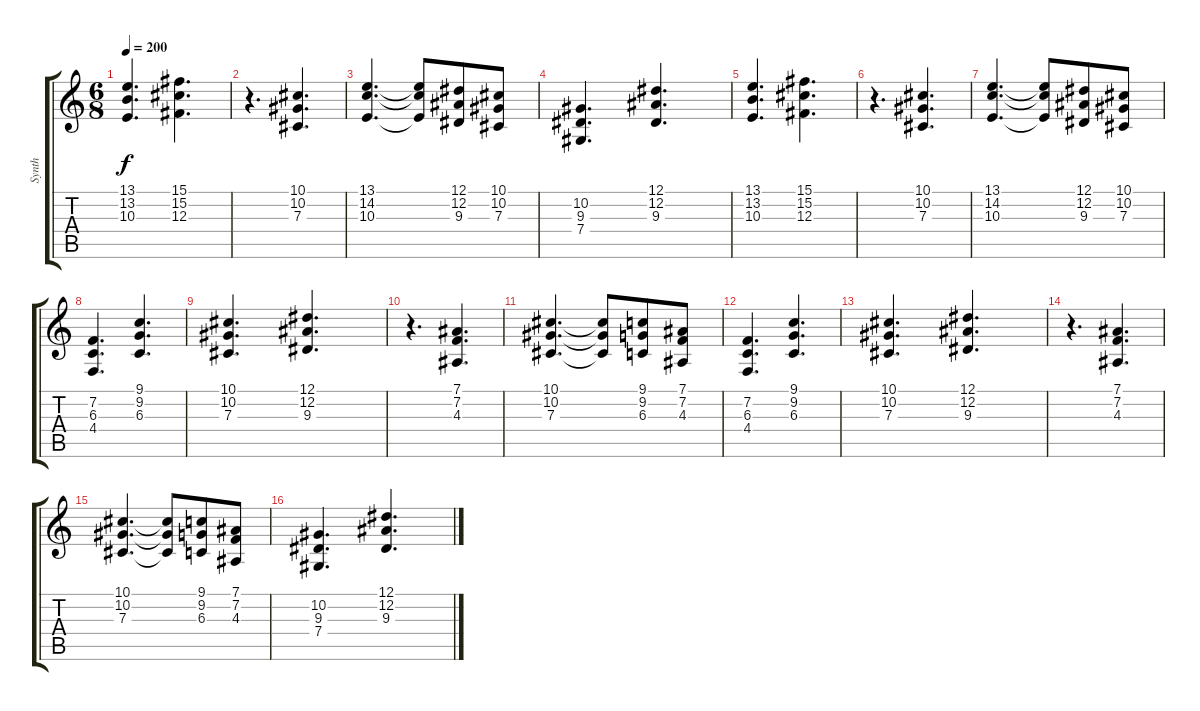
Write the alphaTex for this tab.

\track ("Synth" "Synth") {instrument choiraahs}
\staff {score tabs}
\tuning (Eb4 Bb3 Gb3 Db3 Ab2 Eb2) {hide}
\ts (6 8)
\tempo 200
\clef g2
\ks c
(13.1 13.2 10.3).4{d dy f} (15.1 15.2 12.3).4{d} |
r.4{d} (10.1 10.2 7.3).4{d} |
(13.1 14.2 10.3).4{d} (13.1{t} 14.2{t} 10.3{t}).8 (12.1 12.2 9.3).8 (10.1 10.2 7.3).8 |
(10.2 9.3 7.4).4{d} (12.1 12.2 9.3).4{d} |
(13.1 13.2 10.3).4{d} (15.1 15.2 12.3).4{d} |
r.4{d} (10.1 10.2 7.3).4{d} |
(13.1 14.2 10.3).4{d} (13.1{t} 14.2{t} 10.3{t}).8 (12.1 12.2 9.3).8 (10.1 10.2 7.3).8 |
(7.2 6.3 4.4).4{d} (9.1 9.2 6.3).4{d} |
(10.1 10.2 7.3).4{d} (12.1 12.2 9.3).4{d} |
r.4{d} (7.1 7.2 4.3).4{d} |
(10.1 10.2 7.3).4{d} (10.1{t} 10.2{t} 7.3{t}).8 (9.1 9.2 6.3).8 (7.1 7.2 4.3).8 |
(7.2 6.3 4.4).4{d} (9.1 9.2 6.3).4{d} |
(10.1 10.2 7.3).4{d} (12.1 12.2 9.3).4{d} |
r.4{d} (7.1 7.2 4.3).4{d} |
(10.1 10.2 7.3).4{d} (10.1{t} 10.2{t} 7.3{t}).8 (9.1 9.2 6.3).8 (7.1 7.2 4.3).8 |
(10.2 9.3 7.4).4{d} (12.1 12.2 9.3).4{d}
